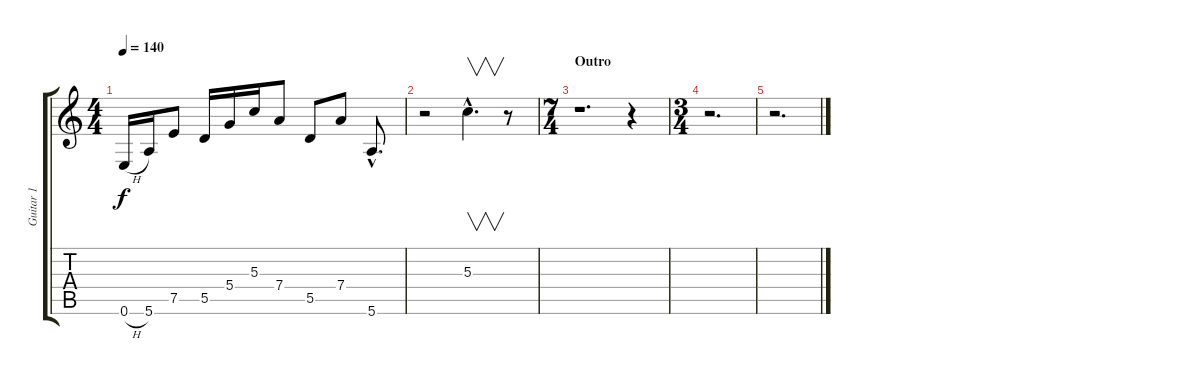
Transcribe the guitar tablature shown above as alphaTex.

\track ("Guitar 1" "Guitar 1") {instrument distortionguitar}
\staff {score tabs}
\tuning (E4 B3 G3 D3 A2 E2) {hide}
\ts (4 4)
\tempo 140
\clef g2
\ks c
0.6{h}.16{dy f} 5.6.16 7.5.8 5.5.16 5.4.16 5.3.16 7.4.8 5.5.8 7.4.8 5.6{hac}.8{d} |
r.2 5.3{hac}.4{v d} r.8 |
\ts (7 4)
\section ("" "Outro")
r.1{d} r.4 |
\ts (3 4)
r.2{d} |
r.2{d}
